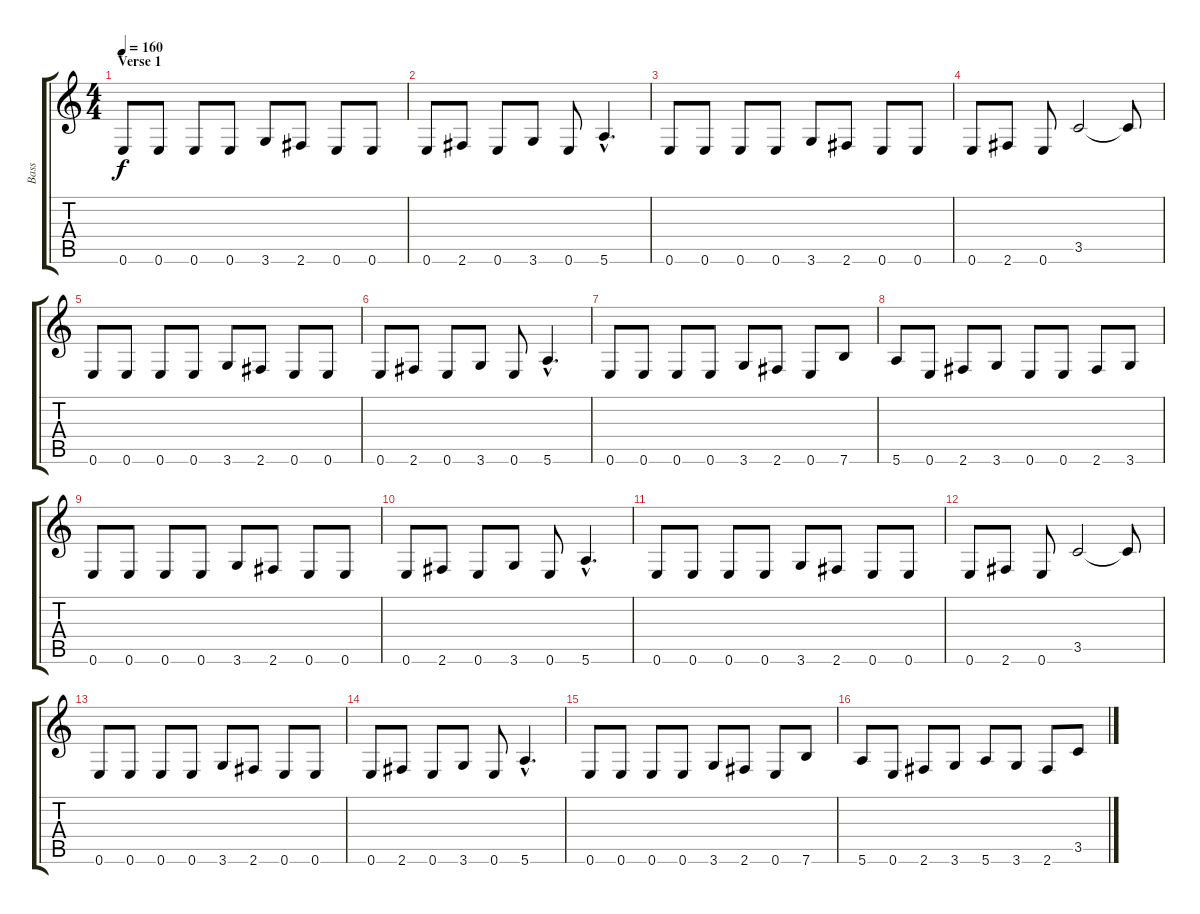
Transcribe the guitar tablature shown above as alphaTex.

\track ("Bass" "Bass") {instrument electricbassfinger}
\staff {score tabs}
\tuning (E4 B3 G3 D3 A2 E2) {hide}
\ts (4 4)
\section ("" "Verse 1")
\tempo 160
\clef g2
\ks c
0.6.8{dy f} 0.6.8 0.6.8 0.6.8 3.6.8 2.6.8 0.6.8 0.6.8 |
0.6.8 2.6.8 0.6.8 3.6.8 0.6.8 5.6{hac}.4{d} |
0.6.8 0.6.8 0.6.8 0.6.8 3.6.8 2.6.8 0.6.8 0.6.8 |
0.6.8 2.6.8 0.6.8 3.5.2 3.5{t}.8 |
0.6.8 0.6.8 0.6.8 0.6.8 3.6.8 2.6.8 0.6.8 0.6.8 |
0.6.8 2.6.8 0.6.8 3.6.8 0.6.8 5.6{hac}.4{d} |
0.6.8 0.6.8 0.6.8 0.6.8 3.6.8 2.6.8 0.6.8 7.6.8 |
5.6.8 0.6.8 2.6.8 3.6.8 0.6.8 0.6.8 2.6.8 3.6.8 |
0.6.8 0.6.8 0.6.8 0.6.8 3.6.8 2.6.8 0.6.8 0.6.8 |
0.6.8 2.6.8 0.6.8 3.6.8 0.6.8 5.6{hac}.4{d} |
0.6.8 0.6.8 0.6.8 0.6.8 3.6.8 2.6.8 0.6.8 0.6.8 |
0.6.8 2.6.8 0.6.8 3.5.2 3.5{t}.8 |
0.6.8 0.6.8 0.6.8 0.6.8 3.6.8 2.6.8 0.6.8 0.6.8 |
0.6.8 2.6.8 0.6.8 3.6.8 0.6.8 5.6{hac}.4{d} |
0.6.8 0.6.8 0.6.8 0.6.8 3.6.8 2.6.8 0.6.8 7.6.8 |
5.6.8 0.6.8 2.6.8 3.6.8 5.6.8 3.6.8 2.6.8 3.5.8
